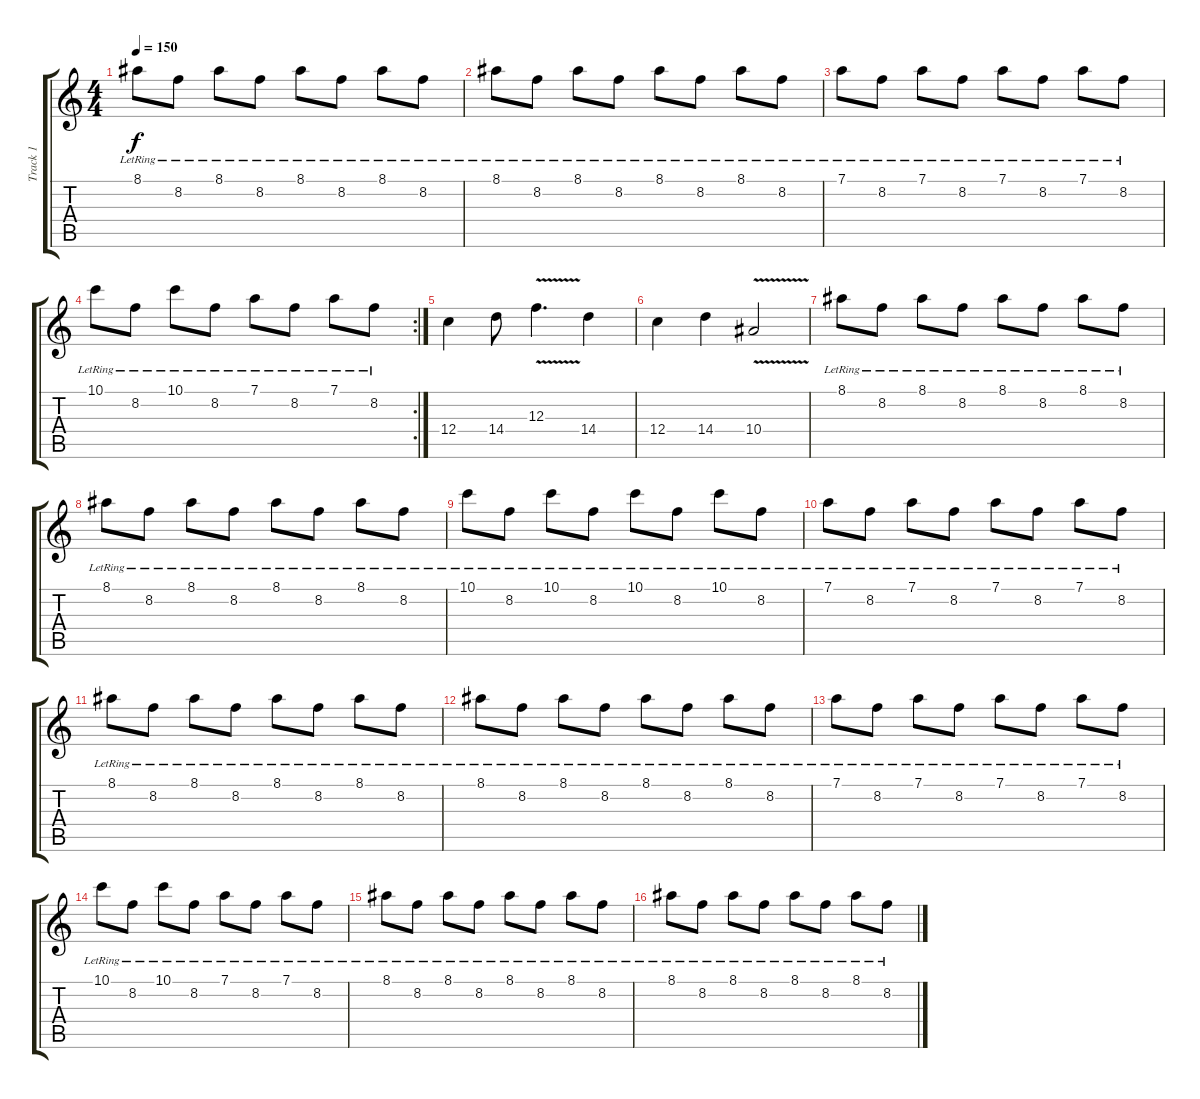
\track ("Track 1" "Track 1") {instrument acousticguitarnylon}
\staff {score tabs}
\tuning (D4 A3 F3 C3 G2 C2) {hide}
\ts (4 4)
\tempo 150
\clef g2
\ks c
8.1{lr}.8{dy f} 8.2{lr}.8 8.1{lr}.8 8.2{lr}.8 8.1{lr}.8 8.2{lr}.8 8.1{lr}.8 8.2{lr}.8 |
8.1{lr}.8 8.2{lr}.8 8.1{lr}.8 8.2{lr}.8 8.1{lr}.8 8.2{lr}.8 8.1{lr}.8 8.2{lr}.8 |
7.1{lr}.8 8.2{lr}.8 7.1{lr}.8 8.2{lr}.8 7.1{lr}.8 8.2{lr}.8 7.1{lr}.8 8.2{lr}.8 |
\rc 2
10.1{lr}.8 8.2{lr}.8 10.1{lr}.8 8.2{lr}.8 7.1{lr}.8 8.2{lr}.8 7.1{lr}.8 8.2{lr}.8 |
12.4.4 14.4.8 12.3{v}.4{d} 14.4.4 |
12.4.4 14.4.4 10.4{v}.2 |
8.1{lr}.8 8.2{lr}.8 8.1{lr}.8 8.2{lr}.8 8.1{lr}.8 8.2{lr}.8 8.1{lr}.8 8.2{lr}.8 |
8.1{lr}.8 8.2{lr}.8 8.1{lr}.8 8.2{lr}.8 8.1{lr}.8 8.2{lr}.8 8.1{lr}.8 8.2{lr}.8 |
10.1{lr}.8 8.2{lr}.8 10.1{lr}.8 8.2{lr}.8 10.1{lr}.8 8.2{lr}.8 10.1{lr}.8 8.2{lr}.8 |
7.1{lr}.8 8.2{lr}.8 7.1{lr}.8 8.2{lr}.8 7.1{lr}.8 8.2{lr}.8 7.1{lr}.8 8.2{lr}.8 |
8.1{lr}.8 8.2{lr}.8 8.1{lr}.8 8.2{lr}.8 8.1{lr}.8 8.2{lr}.8 8.1{lr}.8 8.2{lr}.8 |
8.1{lr}.8 8.2{lr}.8 8.1{lr}.8 8.2{lr}.8 8.1{lr}.8 8.2{lr}.8 8.1{lr}.8 8.2{lr}.8 |
7.1{lr}.8 8.2{lr}.8 7.1{lr}.8 8.2{lr}.8 7.1{lr}.8 8.2{lr}.8 7.1{lr}.8 8.2{lr}.8 |
10.1{lr}.8 8.2{lr}.8 10.1{lr}.8 8.2{lr}.8 7.1{lr}.8 8.2{lr}.8 7.1{lr}.8 8.2{lr}.8 |
8.1{lr}.8 8.2{lr}.8 8.1{lr}.8 8.2{lr}.8 8.1{lr}.8 8.2{lr}.8 8.1{lr}.8 8.2{lr}.8 |
8.1{lr}.8 8.2{lr}.8 8.1{lr}.8 8.2{lr}.8 8.1{lr}.8 8.2{lr}.8 8.1{lr}.8 8.2{lr}.8
